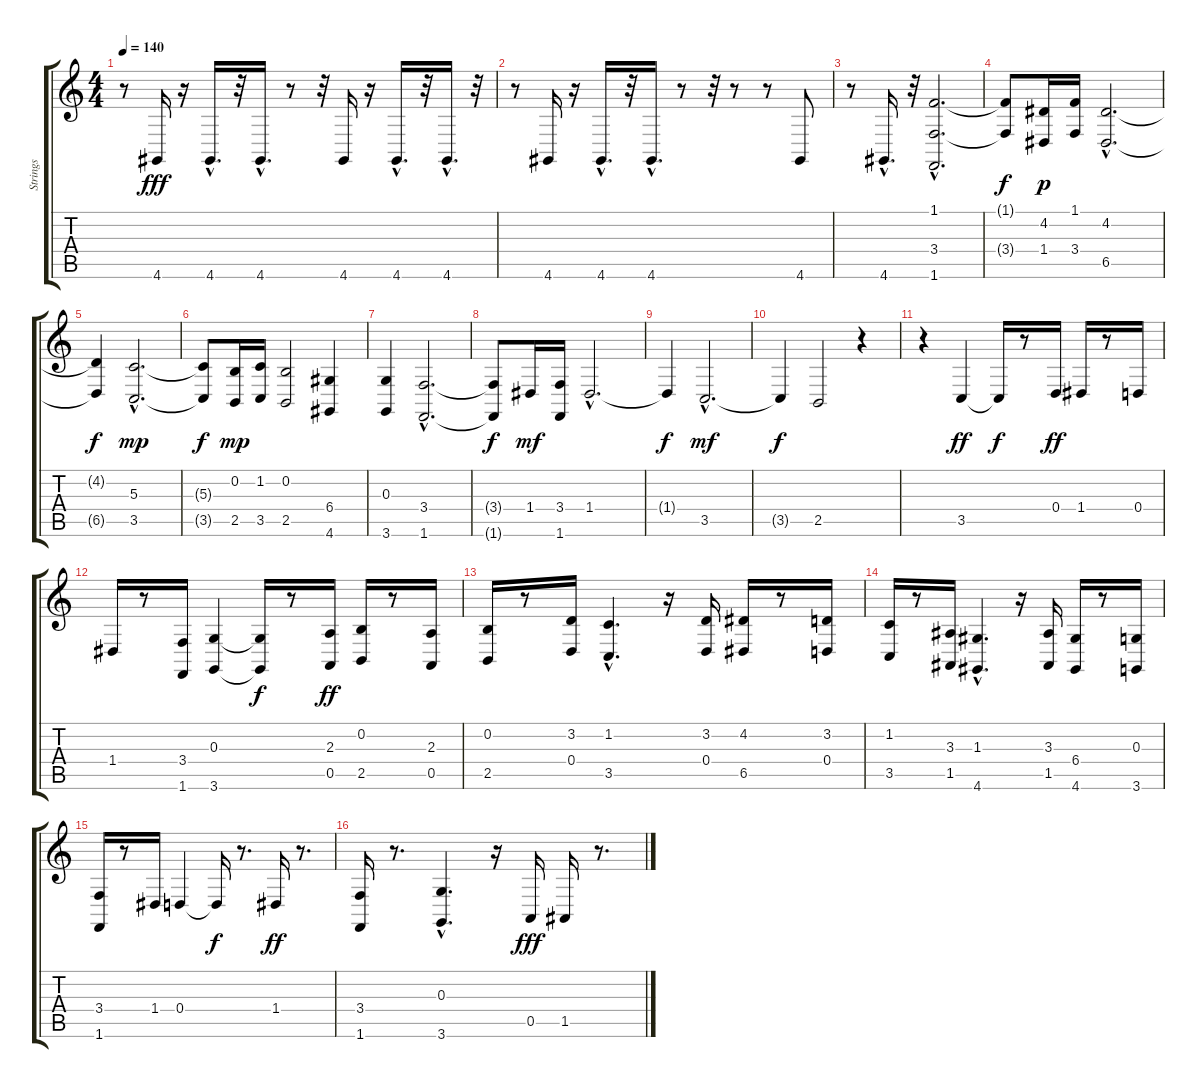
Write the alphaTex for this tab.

\track ("Strings" "Strings") {instrument stringensemble1}
\staff {score tabs}
\tuning (E4 B3 G3 D3 A2 E2) {hide}
\ts (4 4)
\tempo 140
\clef g2
\ks c
r.8{dy fff} 4.6.16 r.16 4.6{hac}.16{d} r.32 4.6{hac}.16{d} r.8 r.32 4.6.16 r.16 4.6{hac}.16{d} r.32 4.6{hac}.16{d} r.32 |
r.8 4.6.16 r.16 4.6{hac}.16{d} r.32 4.6{hac}.16{d} r.8 r.32 r.8 r.8 4.6.8 |
r.8 4.6{hac}.16{d} r.32 (1.1{hac} 3.4{hac} 1.6).2{d} |
(1.1{t} 3.4{t}).8{dy f} (4.2 1.4).16{dy p} (1.1 3.4).16 (4.2{hac} 6.5{hac}).2{d} |
(4.2{t} 6.5{t}).4{dy f} (5.3{hac} 3.5{hac}).2{d dy mp} |
(5.3{t} 3.5{t}).8{dy f} (0.2 2.5).16{dy mp} (1.2 3.5).16 (0.2 2.5).2 (6.4 4.6).4 |
(0.3 3.6).4 (3.4{hac} 1.6{hac}).2{d} |
(3.4{t} 1.6{t}).8{dy f} 1.4.16{dy mf} (3.4 1.6).16 1.4{hac}.2{d} |
1.4{t}.4{dy f} 3.5{hac}.2{d dy mf} |
3.5{t}.4{dy f} 2.5.2 r.4 |
r.4 3.5.4{dy ff} 3.5{t}.16{dy f} r.8 0.4.16{dy ff} 1.4.16 r.8 0.4.16 |
1.4.16 r.8 (3.4 1.6).16 (0.3 3.6).4 (0.3{t} 3.6{t}).16{dy f} r.8 (2.3 0.5).16{dy ff} (0.2 2.5).16 r.8 (2.3 0.5).16 |
(0.2 2.5).16 r.8 (3.2 0.4).16 (1.2{hac} 3.5{hac}).4{d} r.16 (3.2 0.4).16 (4.2 6.5).16 r.8 (3.2 0.4).16 |
(1.2 3.5).16 r.8 (3.3 1.5).16 (1.3{hac} 4.6{hac}).4{d} r.16 (3.3 1.5).16 (6.4 4.6).16 r.8 (0.3 3.6).16 |
(3.4 1.6).16 r.8 1.4.16 0.4.4 0.4{t}.16{dy f} r.8{d} 1.4.16{dy ff} r.8{d} |
(3.4 1.6).16 r.8{d} (0.3{hac} 3.6{hac}).4{d} r.16 0.5.16{dy fff} 1.5.16 r.8{d}
